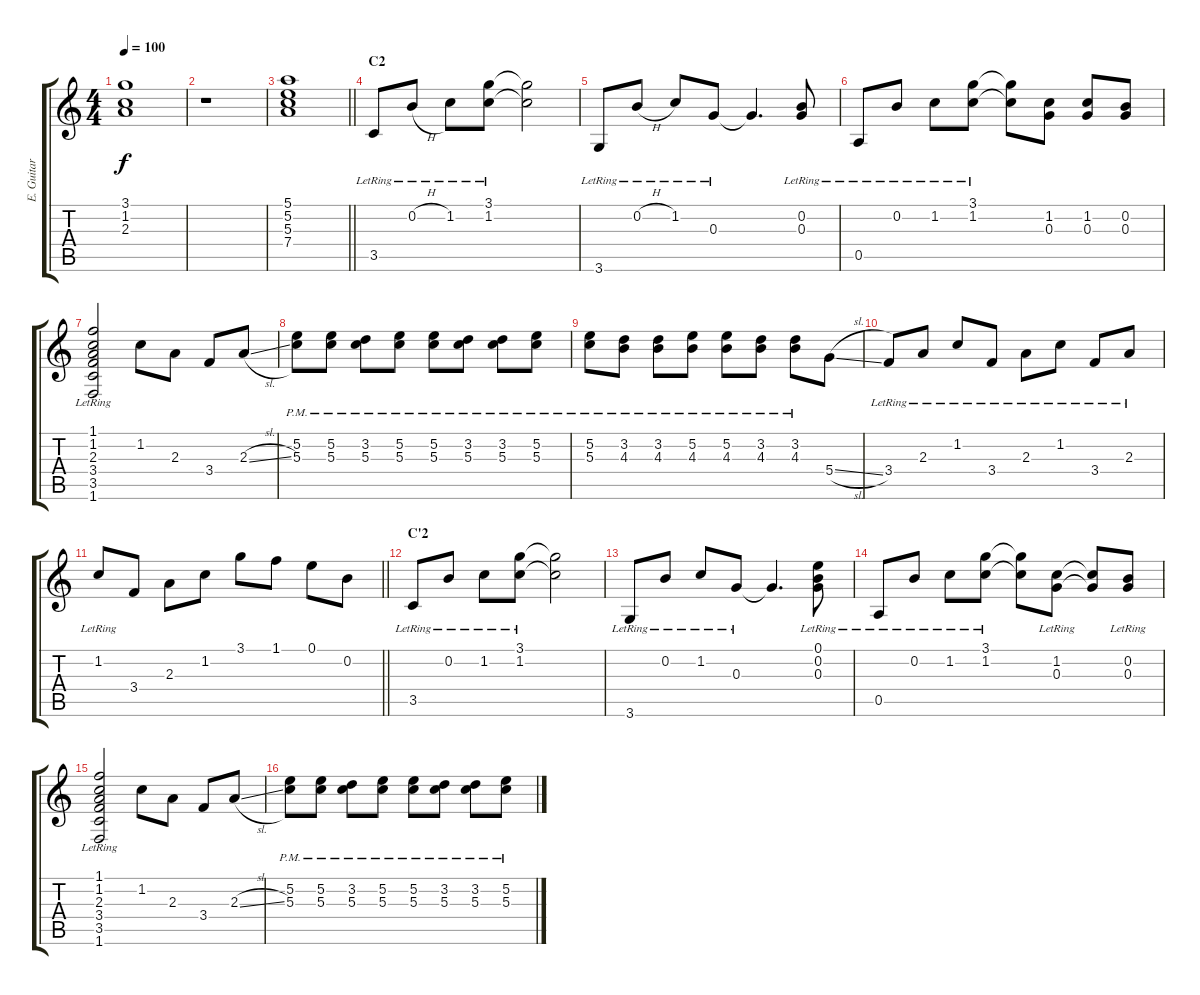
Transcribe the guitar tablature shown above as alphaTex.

\track ("E. Guitar I" "E. Guitar ") {instrument overdrivenguitar}
\staff {score tabs}
\tuning (E4 B3 G3 D3 A2 E2) {hide}
\ts (4 4)
\tempo 100
\clef g2
\ks c
(3.1 1.2 2.3).1{dy f} |
r.1 |
\barLineRight lightlight
(5.1 5.2 5.3 7.4).1 |
\section ("" "C2")
3.5{lr}.8 0.2{h lr}.8 1.2{lr}.8 (3.1{lr} 1.2{lr}).8 (3.1{t} 1.2{t}).2 |
3.6{lr}.8 0.2{h lr}.8 1.2{lr}.8 0.3{lr}.8 0.3{t}.4{d} (0.2{lr} 0.3{lr}).8 |
0.5{lr}.8 0.2{lr}.8 1.2{lr}.8 (3.1{lr} 1.2{lr}).8 (3.1{t} 1.2{t}).8 (1.2 0.3).8 (1.2 0.3).8 (0.2 0.3).8 |
(1.1 1.2 2.3 3.4 3.5{lr} 1.6).2 1.2.8 2.3.8 3.4.8 2.3{sl}.8 |
(5.2{pm} 5.3{pm}).8 (5.2{pm} 5.3{pm}).8 (3.2{pm} 5.3{pm}).8 (5.2{pm} 5.3{pm}).8 (5.2{pm} 5.3{pm}).8 (3.2{pm} 5.3{pm}).8 (3.2{pm} 5.3{pm}).8 (5.2{pm} 5.3{pm}).8 |
(5.2{pm} 5.3{pm}).8 (3.2{pm} 4.3{pm}).8 (3.2{pm} 4.3{pm}).8 (5.2{pm} 4.3{pm}).8 (5.2{pm} 4.3{pm}).8 (3.2{pm} 4.3{pm}).8 (3.2{pm} 4.3{pm}).8 5.4{sl}.8 |
3.4{lr}.8 2.3{lr}.8 1.2{lr}.8 3.4{lr}.8 2.3{lr}.8 1.2{lr}.8 3.4{lr}.8 2.3{lr}.8 |
\barLineRight lightlight
1.2{lr}.8 3.4.8 2.3.8 1.2.8 3.1.8 1.1.8 0.1.8 0.2.8 |
\section ("" "C'2")
3.5{lr}.8 0.2{lr}.8 1.2{lr}.8 (3.1{lr} 1.2{lr}).8 (3.1{t} 1.2{t}).2 |
3.6{lr}.8 0.2{lr}.8 1.2{lr}.8 0.3{lr}.8 0.3{t}.4{d} (0.1{lr} 0.2{lr} 0.3{lr}).8 |
0.5{lr}.8 0.2{lr}.8 1.2{lr}.8 (3.1{lr} 1.2{lr}).8 (3.1{t} 1.2{t}).8 (1.2{lr} 0.3{lr}).8 (1.2{t} 0.3{t}).8 (0.2{lr} 0.3{lr}).8 |
(1.1{lr} 1.2{lr} 2.3{lr} 3.4{lr} 3.5{lr} 1.6{lr}).2 1.2.8 2.3.8 3.4.8 2.3{sl}.8 |
(5.2{pm} 5.3{pm}).8 (5.2{pm} 5.3{pm}).8 (3.2{pm} 5.3{pm}).8 (5.2{pm} 5.3{pm}).8 (5.2{pm} 5.3{pm}).8 (3.2{pm} 5.3{pm}).8 (3.2{pm} 5.3{pm}).8 (5.2{pm} 5.3{pm}).8
